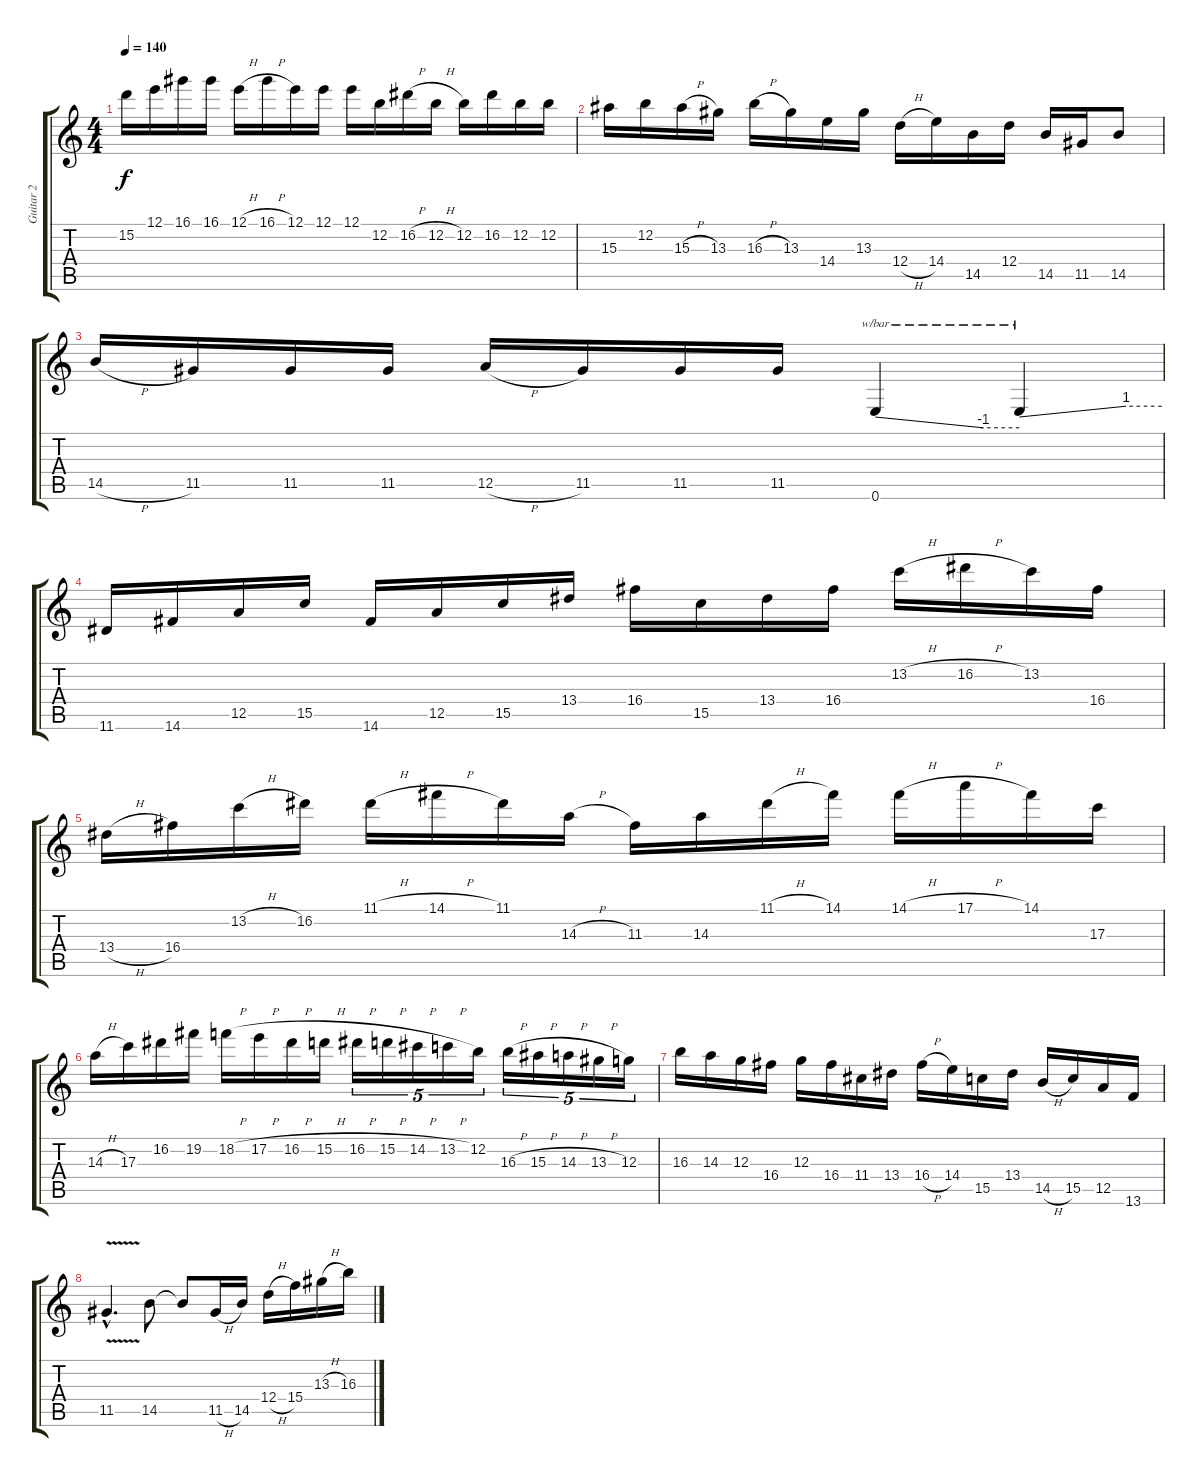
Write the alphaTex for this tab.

\track ("Guitar 2" "Guitar 2") {instrument distortionguitar}
\staff {score tabs}
\tuning (E4 B3 G3 D3 A2 E2) {hide}
\ts (4 4)
\tempo 140
\clef g2
\ks c
15.2.16{dy f} 12.1.16 16.1.16 16.1.16 12.1{h}.16 16.1{h}.16 12.1.16 12.1.16 12.1.16 12.2.16 16.2{h}.16 12.2{h}.16 12.2.16 16.2.16 12.2.16 12.2.16 |
15.3.16 12.2.16 15.3{h}.16 13.3.16 16.3{h}.16 13.3.16 14.4.16 13.3.16 12.4{h}.16 14.4.16 14.5.16 12.4.16 14.5.16 11.5.16 14.5.8 |
14.5{h}.16 11.5.16 11.5.16 11.5.16 12.5{h}.16 11.5.16 11.5.16 11.5.16 0.6.4{tbe (custom default 0 0 45 -4 60 -4)} 0.6{t}.4{tbe (custom default 0 0 45 4 60 4)} |
11.6.16 14.6.16 12.5.16 15.5.16 14.6.16 12.5.16 15.5.16 13.4.16 16.4.16 15.5.16 13.4.16 16.4.16 13.2{h}.16 16.2{h}.16 13.2.16 16.4.16 |
13.4{h}.16 16.4.16 13.2{h}.16 16.2.16 11.1{h}.16 14.1{h}.16 11.1.16 14.3{h}.16 11.3.16 14.3.16 11.1{h}.16 14.1.16 14.1{h}.16 17.1{h}.16 14.1.16 17.3.16 |
14.3{h}.16 17.3.16 16.2.16 19.2.16 18.2{h}.16 17.2{h}.16 16.2{h}.16 15.2{h}.16 16.2{h}.16{tu (5 4)} 15.2{h}.16{tu (5 4)} 14.2{h}.16{tu (5 4)} 13.2{h}.16{tu (5 4)} 12.2.16{tu (5 4)} 16.3{h}.16{tu (5 4)} 15.3{h}.16{tu (5 4)} 14.3{h}.16{tu (5 4)} 13.3{h}.16{tu (5 4)} 12.3.16{tu (5 4)} |
16.3.16 14.3.16 12.3.16 16.4.16 12.3.16 16.4.16 11.4.16 13.4.16 16.4{h}.16 14.4.16 15.5.16 13.4.16 14.5{h}.16 15.5.16 12.5.16 13.6.16 |
11.5{v hac}.4{d} 14.5.8 14.5{t}.8 11.5{h}.16 14.5.16 12.4{h}.16 15.4.16 13.3{h}.16 16.3{h}.16
